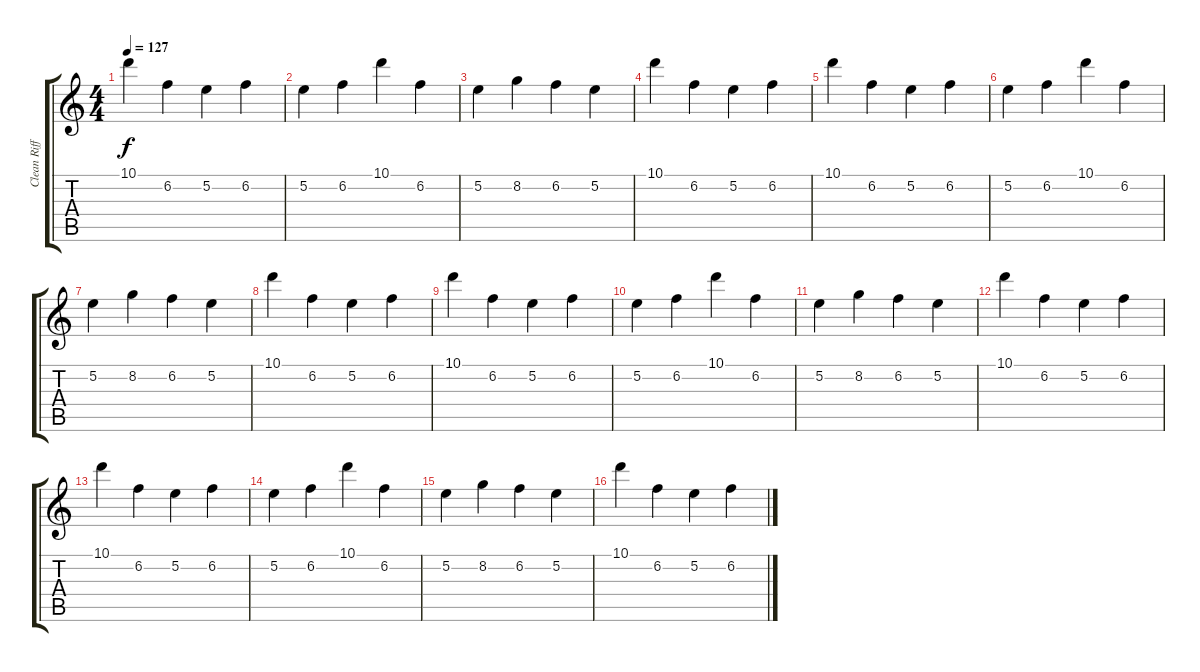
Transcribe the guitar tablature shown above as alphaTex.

\track ("Clean Riff" "Clean Riff") {instrument electricguitarclean}
\staff {score tabs}
\tuning (E4 B3 G3 D3 A2 E2) {hide}
\ts (4 4)
\tempo 127
\clef g2
\ks c
10.1.4{dy f} 6.2.4 5.2.4 6.2.4 |
5.2.4 6.2.4 10.1.4 6.2.4 |
5.2.4 8.2.4 6.2.4 5.2.4 |
10.1.4 6.2.4 5.2.4 6.2.4 |
10.1.4 6.2.4 5.2.4 6.2.4 |
5.2.4 6.2.4 10.1.4 6.2.4 |
5.2.4 8.2.4 6.2.4 5.2.4 |
10.1.4 6.2.4 5.2.4 6.2.4 |
10.1.4 6.2.4 5.2.4 6.2.4 |
5.2.4 6.2.4 10.1.4 6.2.4 |
5.2.4 8.2.4 6.2.4 5.2.4 |
10.1.4 6.2.4 5.2.4 6.2.4 |
10.1.4 6.2.4 5.2.4 6.2.4 |
5.2.4 6.2.4 10.1.4 6.2.4 |
5.2.4 8.2.4 6.2.4 5.2.4 |
10.1.4 6.2.4 5.2.4 6.2.4
